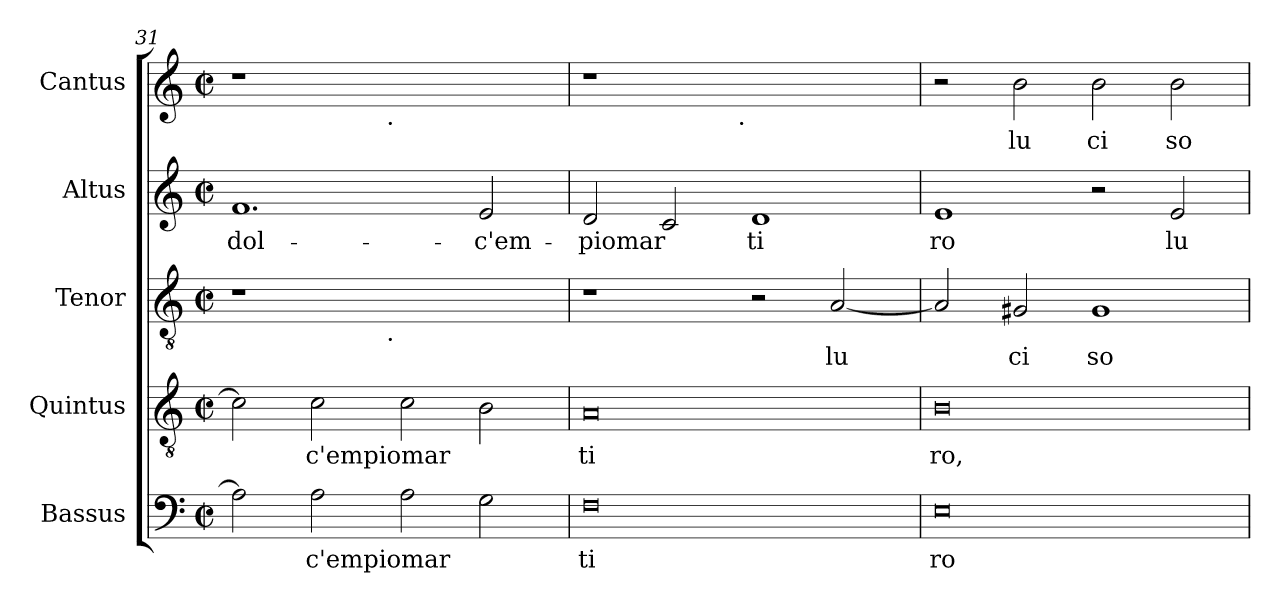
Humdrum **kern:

**kern	**text	**kern	**text	**kern	**text	**kern	**text	**kern	**text
*part5	*part5	*part4	*part4	*part3	*part3	*part2	*part2	*part1	*part1
*staff5	*staff5	*staff4	*staff4	*staff3	*staff3	*staff2	*staff2	*staff1	*staff1
*I"Bassus	*	*I"Quintus	*	*I"Tenor	*	*I"Altus	*	*I"Cantus	*
*clefF4	*	*clefGv2	*	*clefGv2	*	*clefG2	*	*clefG2	*
*k[]	*	*k[]	*	*k[]	*	*k[]	*	*k[]	*
*C:	*	*C:	*	*C:	*	*C:	*	*C:	*
*M2/2	*	*M2/2	*	*M2/2	*	*M2/2	*	*M2/2	*
*met(c|)	*	*met(c|)	*	*met(c|)	*	*met(c|)	*	*met(c|)	*
=31	=31	=31	=31	=31	=31	=31	=31	=31	=31
!	!LO:LY:b:cj	!	!LO:LY:b:cj	!	!	!	!LO:LY:b:cj	!	!
*	*	*	*	*^	*	*	*	*^	*
2A\]	--	2c\]	.	1r	2ryy	.	1.f	dol-	1r	2ryy	.
!	!LO:LY:b:cj	!	!LO:LY:b:cj	!	!	!	!	!	!	!	!
2A\	-c'empiomar-	2c\	c'empiomar	.	4...ryy	.	.	.	.	4...ryy	.
!	!	!	!	!	!	!	!	!	!	!LO:TX:b:t=.	!
!	!	!	!	!	!LO:TX:b:t=.	!	!	!	!	!	!
.	.	.	.	.	1ryy	.	.	.	.	1ryy	.
!	!LO:LY:b:cj	!	!LO:LY:b:cj	!	!	!	!	!	!	!	!
2A\	--	2c\	.	1ryy	.	.	.	.	1ryy	.	.
!	!LO:LY:b:cj	!	!LO:LY:b:cj	!	!	!	!	!LO:LY:b:cj	!	!	!
2G\	--	2B\	.	.	.	.	2e/	-c'em-	.	.	.
.	.	.	.	.	32ryy	.	.	.	.	32ryy	.
!!LO:PB:g=z	!!
=32	=32	=32	=32	=32	=32	=32	=32	=32	=32	=32	=32
!	!LO:LY:b:cj	!	!LO:LY:b:cj	!	!	!	!	!LO:LY:b:cj	!	!	!
*	*	*	*	*v	*v	*	*	*	*	*	*
0F	-ti	0A	ti	1r	.	2d/	-piomar	1r	2ryy	.
!	!	!	!	!	!	!	!LO:LY:b:cj	!	!	!
.	.	.	.	.	.	2c/	.	.	4...ryy	.
!	!	!	!	!	!	!	!	!	!LO:TX:b:t=.	!
.	.	.	.	.	.	.	.	.	1ryy	.
!	!	!	!	!	!	!	!LO:LY:b:cj	!	!	!
.	.	.	.	2r	.	1d	ti	1ryy	.	.
!	!	!	!	!	!LO:LY:b:cj	!	!	!	!	!
.	.	.	.	[<2A/	lu-	.	.	.	.	.
.	.	.	.	.	.	.	.	.	32ryy	.
=33	=33	=33	=33	=33	=33	=33	=33	=33	=33	=33
!	!LO:LY:b:cj	!	!LO:LY:b:cj	!	!LO:LY:b:cj	!	!LO:LY:b:cj	!	!	!
*	*	*	*	*	*	*	*	*v	*v	*
0E	ro	0B	ro,	2A/]	--	1e	ro	2r	.
!	!	!	!	!	!LO:LY:b:cj	!	!	!	!LO:LY:b:cj
.	.	.	.	2G#X/	-ci	.	.	2b\	lu
!	!	!	!	!	!LO:LY:b:cj	!	!	!	!LO:LY:b:cj
.	.	.	.	1G#	so-	2r	.	2b\	ci
!	!	!	!	!	!	!	!LO:LY:b:cj	!	!LO:LY:b:cj
.	.	.	.	.	.	2e/	lu	2b\	so
=	=	=	=	=	=	=	=	=	=
*-	*-	*-	*-	*-	*-	*-	*-	*-	*-
